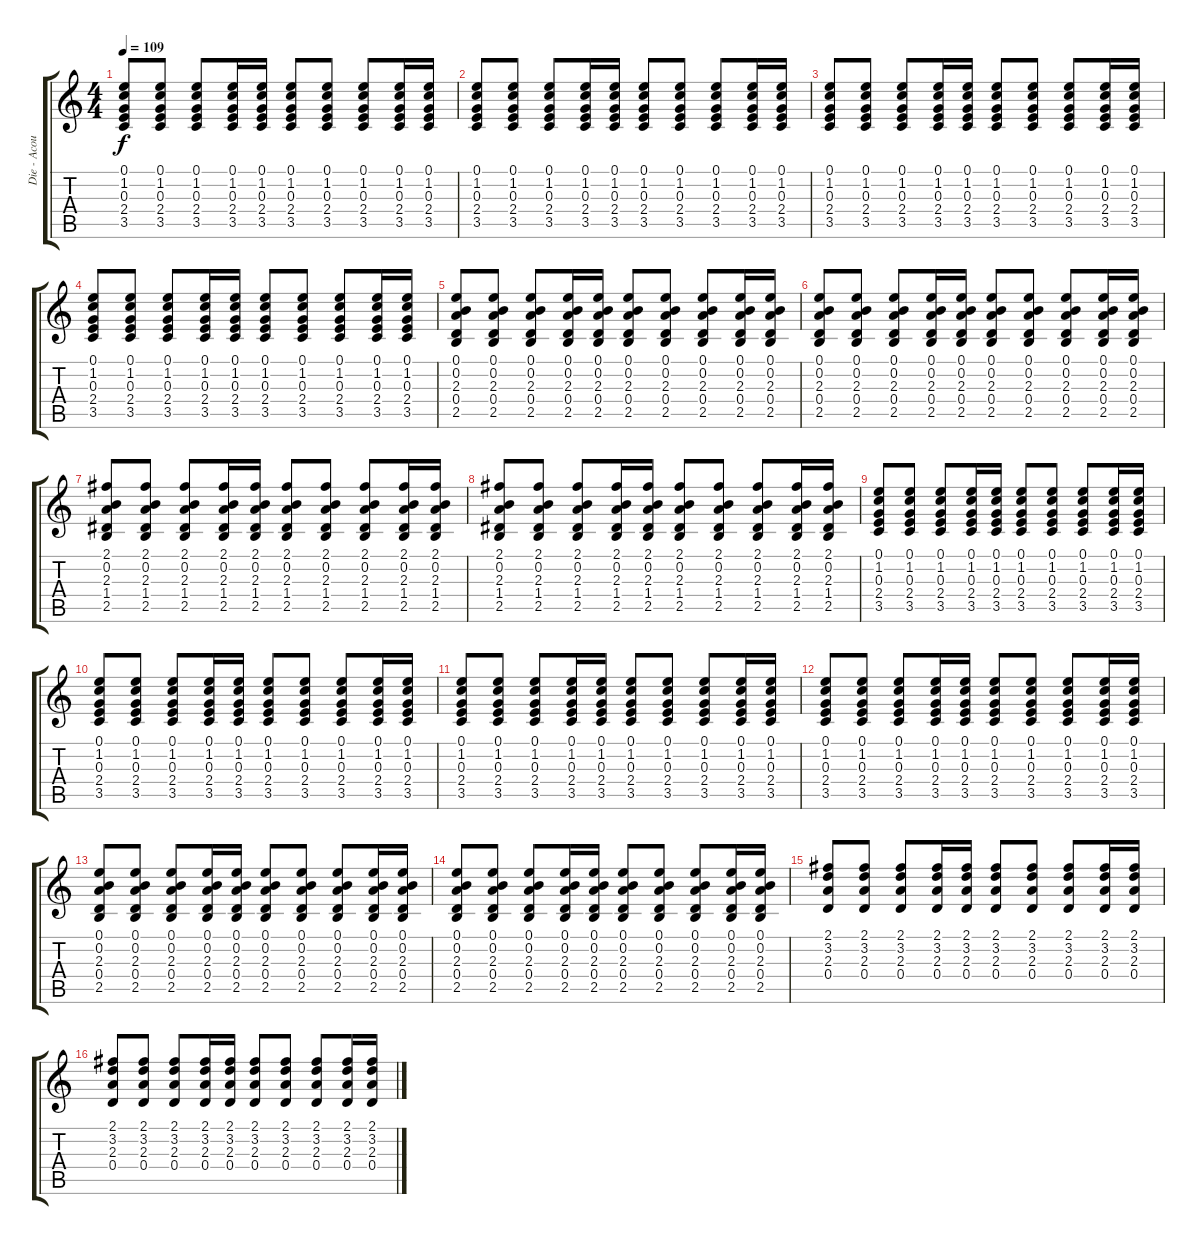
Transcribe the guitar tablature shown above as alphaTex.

\track ("Die - Acoustic" "Die - Acou") {instrument acousticguitarsteel}
\staff {score tabs}
\tuning (E4 B3 G3 D3 A2 E2) {hide}
\ts (4 4)
\tempo 109
\clef g2
\ks c
(0.1 1.2 0.3 2.4 3.5).8{dy f} (0.1 1.2 0.3 2.4 3.5).8 (0.1 1.2 0.3 2.4 3.5).8 (0.1 1.2 0.3 2.4 3.5).16 (0.1 1.2 0.3 2.4 3.5).16 (0.1 1.2 0.3 2.4 3.5).8 (0.1 1.2 0.3 2.4 3.5).8 (0.1 1.2 0.3 2.4 3.5).8 (0.1 1.2 0.3 2.4 3.5).16 (0.1 1.2 0.3 2.4 3.5).16 |
(0.1 1.2 0.3 2.4 3.5).8 (0.1 1.2 0.3 2.4 3.5).8 (0.1 1.2 0.3 2.4 3.5).8 (0.1 1.2 0.3 2.4 3.5).16 (0.1 1.2 0.3 2.4 3.5).16 (0.1 1.2 0.3 2.4 3.5).8 (0.1 1.2 0.3 2.4 3.5).8 (0.1 1.2 0.3 2.4 3.5).8 (0.1 1.2 0.3 2.4 3.5).16 (0.1 1.2 0.3 2.4 3.5).16 |
(0.1 1.2 0.3 2.4 3.5).8 (0.1 1.2 0.3 2.4 3.5).8 (0.1 1.2 0.3 2.4 3.5).8 (0.1 1.2 0.3 2.4 3.5).16 (0.1 1.2 0.3 2.4 3.5).16 (0.1 1.2 0.3 2.4 3.5).8 (0.1 1.2 0.3 2.4 3.5).8 (0.1 1.2 0.3 2.4 3.5).8 (0.1 1.2 0.3 2.4 3.5).16 (0.1 1.2 0.3 2.4 3.5).16 |
(0.1 1.2 0.3 2.4 3.5).8 (0.1 1.2 0.3 2.4 3.5).8 (0.1 1.2 0.3 2.4 3.5).8 (0.1 1.2 0.3 2.4 3.5).16 (0.1 1.2 0.3 2.4 3.5).16 (0.1 1.2 0.3 2.4 3.5).8 (0.1 1.2 0.3 2.4 3.5).8 (0.1 1.2 0.3 2.4 3.5).8 (0.1 1.2 0.3 2.4 3.5).16 (0.1 1.2 0.3 2.4 3.5).16 |
(0.1 0.2 2.3 0.4 2.5).8 (0.1 0.2 2.3 0.4 2.5).8 (0.1 0.2 2.3 0.4 2.5).8 (0.1 0.2 2.3 0.4 2.5).16 (0.1 0.2 2.3 0.4 2.5).16 (0.1 0.2 2.3 0.4 2.5).8 (0.1 0.2 2.3 0.4 2.5).8 (0.1 0.2 2.3 0.4 2.5).8 (0.1 0.2 2.3 0.4 2.5).16 (0.1 0.2 2.3 0.4 2.5).16 |
(0.1 0.2 2.3 0.4 2.5).8 (0.1 0.2 2.3 0.4 2.5).8 (0.1 0.2 2.3 0.4 2.5).8 (0.1 0.2 2.3 0.4 2.5).16 (0.1 0.2 2.3 0.4 2.5).16 (0.1 0.2 2.3 0.4 2.5).8 (0.1 0.2 2.3 0.4 2.5).8 (0.1 0.2 2.3 0.4 2.5).8 (0.1 0.2 2.3 0.4 2.5).16 (0.1 0.2 2.3 0.4 2.5).16 |
(2.1 0.2 2.3 1.4 2.5).8 (2.1 0.2 2.3 1.4 2.5).8 (2.1 0.2 2.3 1.4 2.5).8 (2.1 0.2 2.3 1.4 2.5).16 (2.1 0.2 2.3 1.4 2.5).16 (2.1 0.2 2.3 1.4 2.5).8 (2.1 0.2 2.3 1.4 2.5).8 (2.1 0.2 2.3 1.4 2.5).8 (2.1 0.2 2.3 1.4 2.5).16 (2.1 0.2 2.3 1.4 2.5).16 |
(2.1 0.2 2.3 1.4 2.5).8 (2.1 0.2 2.3 1.4 2.5).8 (2.1 0.2 2.3 1.4 2.5).8 (2.1 0.2 2.3 1.4 2.5).16 (2.1 0.2 2.3 1.4 2.5).16 (2.1 0.2 2.3 1.4 2.5).8 (2.1 0.2 2.3 1.4 2.5).8 (2.1 0.2 2.3 1.4 2.5).8 (2.1 0.2 2.3 1.4 2.5).16 (2.1 0.2 2.3 1.4 2.5).16 |
(0.1 1.2 0.3 2.4 3.5).8 (0.1 1.2 0.3 2.4 3.5).8 (0.1 1.2 0.3 2.4 3.5).8 (0.1 1.2 0.3 2.4 3.5).16 (0.1 1.2 0.3 2.4 3.5).16 (0.1 1.2 0.3 2.4 3.5).8 (0.1 1.2 0.3 2.4 3.5).8 (0.1 1.2 0.3 2.4 3.5).8 (0.1 1.2 0.3 2.4 3.5).16 (0.1 1.2 0.3 2.4 3.5).16 |
(0.1 1.2 0.3 2.4 3.5).8 (0.1 1.2 0.3 2.4 3.5).8 (0.1 1.2 0.3 2.4 3.5).8 (0.1 1.2 0.3 2.4 3.5).16 (0.1 1.2 0.3 2.4 3.5).16 (0.1 1.2 0.3 2.4 3.5).8 (0.1 1.2 0.3 2.4 3.5).8 (0.1 1.2 0.3 2.4 3.5).8 (0.1 1.2 0.3 2.4 3.5).16 (0.1 1.2 0.3 2.4 3.5).16 |
(0.1 1.2 0.3 2.4 3.5).8 (0.1 1.2 0.3 2.4 3.5).8 (0.1 1.2 0.3 2.4 3.5).8 (0.1 1.2 0.3 2.4 3.5).16 (0.1 1.2 0.3 2.4 3.5).16 (0.1 1.2 0.3 2.4 3.5).8 (0.1 1.2 0.3 2.4 3.5).8 (0.1 1.2 0.3 2.4 3.5).8 (0.1 1.2 0.3 2.4 3.5).16 (0.1 1.2 0.3 2.4 3.5).16 |
(0.1 1.2 0.3 2.4 3.5).8 (0.1 1.2 0.3 2.4 3.5).8 (0.1 1.2 0.3 2.4 3.5).8 (0.1 1.2 0.3 2.4 3.5).16 (0.1 1.2 0.3 2.4 3.5).16 (0.1 1.2 0.3 2.4 3.5).8 (0.1 1.2 0.3 2.4 3.5).8 (0.1 1.2 0.3 2.4 3.5).8 (0.1 1.2 0.3 2.4 3.5).16 (0.1 1.2 0.3 2.4 3.5).16 |
(0.1 0.2 2.3 0.4 2.5).8 (0.1 0.2 2.3 0.4 2.5).8 (0.1 0.2 2.3 0.4 2.5).8 (0.1 0.2 2.3 0.4 2.5).16 (0.1 0.2 2.3 0.4 2.5).16 (0.1 0.2 2.3 0.4 2.5).8 (0.1 0.2 2.3 0.4 2.5).8 (0.1 0.2 2.3 0.4 2.5).8 (0.1 0.2 2.3 0.4 2.5).16 (0.1 0.2 2.3 0.4 2.5).16 |
(0.1 0.2 2.3 0.4 2.5).8 (0.1 0.2 2.3 0.4 2.5).8 (0.1 0.2 2.3 0.4 2.5).8 (0.1 0.2 2.3 0.4 2.5).16 (0.1 0.2 2.3 0.4 2.5).16 (0.1 0.2 2.3 0.4 2.5).8 (0.1 0.2 2.3 0.4 2.5).8 (0.1 0.2 2.3 0.4 2.5).8 (0.1 0.2 2.3 0.4 2.5).16 (0.1 0.2 2.3 0.4 2.5).16 |
(2.1 3.2 2.3 0.4).8 (2.1 3.2 2.3 0.4).8 (2.1 3.2 2.3 0.4).8 (2.1 3.2 2.3 0.4).16 (2.1 3.2 2.3 0.4).16 (2.1 3.2 2.3 0.4).8 (2.1 3.2 2.3 0.4).8 (2.1 3.2 2.3 0.4).8 (2.1 3.2 2.3 0.4).16 (2.1 3.2 2.3 0.4).16 |
(2.1 3.2 2.3 0.4).8 (2.1 3.2 2.3 0.4).8 (2.1 3.2 2.3 0.4).8 (2.1 3.2 2.3 0.4).16 (2.1 3.2 2.3 0.4).16 (2.1 3.2 2.3 0.4).8 (2.1 3.2 2.3 0.4).8 (2.1 3.2 2.3 0.4).8 (2.1 3.2 2.3 0.4).16 (2.1 3.2 2.3 0.4).16
